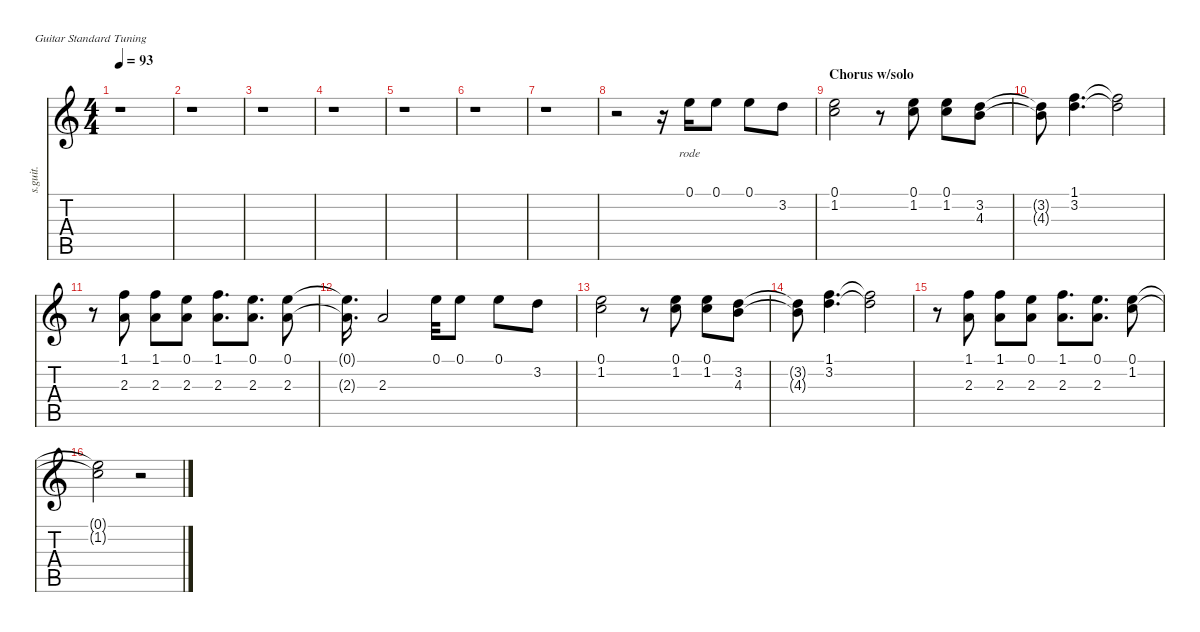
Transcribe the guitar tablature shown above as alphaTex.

\defaultSystemsLayout 4
\hideDynamics
\bracketExtendMode nobrackets
\track ("Matt Bellamy  - Vocals" "s.guit.") {instrument tenorsax}
\staff {score tabs}
\tuning (E4 B3 G3 D3 A2 E2)
\displaytranspose 12
\ts (4 4)
\tempo 93
\clef g2
\ks c
r.1{dy f} |
r.1 |
r.1 |
r.1 |
r.1 |
r.1 |
r.1 |
r.2 r.16 0.1.16{lyrics (0 "rode") lyrics (1 "") lyrics (2 "") lyrics (3 "") lyrics (4 "")} 0.1.8 0.1.8 3.2.8 |
\section ("" "Chorus w/solo")
(0.1 1.2).2{dy fff} r.8 (0.1 1.2).8 (0.1 1.2).8 (3.2 4.3).8 |
(3.2{t} 4.3{t}).8{dy f} (1.1 3.2).4{d dy fff} (1.1{t} 3.2{t}).2{dy f} |
r.8 (1.1 2.3).8{dy fff} (1.1 2.3).8 (0.1 2.3).8 (1.1 2.3).8{d} (0.1 2.3).8{d} (0.1 2.3).8 |
(0.1{t} 2.3{t}).16{d dy f} 2.3.2{dy fff} 0.1.32 0.1.8 0.1.8 3.2.8 |
(0.1 1.2).2 r.8 (0.1 1.2).8 (0.1 1.2).8 (3.2 4.3).8 |
(3.2{t} 4.3{t}).8{dy f} (1.1 3.2).4{d dy fff} (1.1{t} 3.2{t}).2{dy f} |
r.8 (1.1 2.3).8{dy fff} (1.1 2.3).8 (0.1 2.3).8 (1.1 2.3).8{d} (0.1 2.3).8{d} (0.1 1.2).8 |
(0.1{t} 1.2{t}).2 r.2
